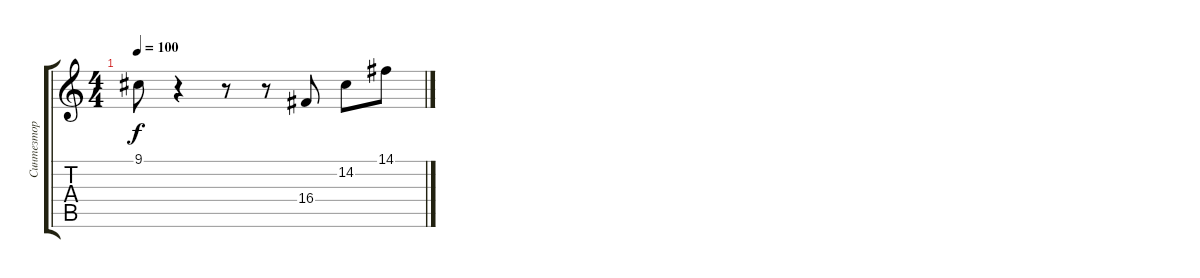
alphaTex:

\track ("Синтезтор" "Синтезтор") {instrument pad1newage}
\staff {score tabs}
\tuning (E4 B3 G3 D3 A2 E2) {hide}
\ts (4 4)
\tempo 100
\clef g2
\ks c
9.1{t}.8{dy f} r.4 r.8 r.8 16.4.8 14.2.8 14.1.8
